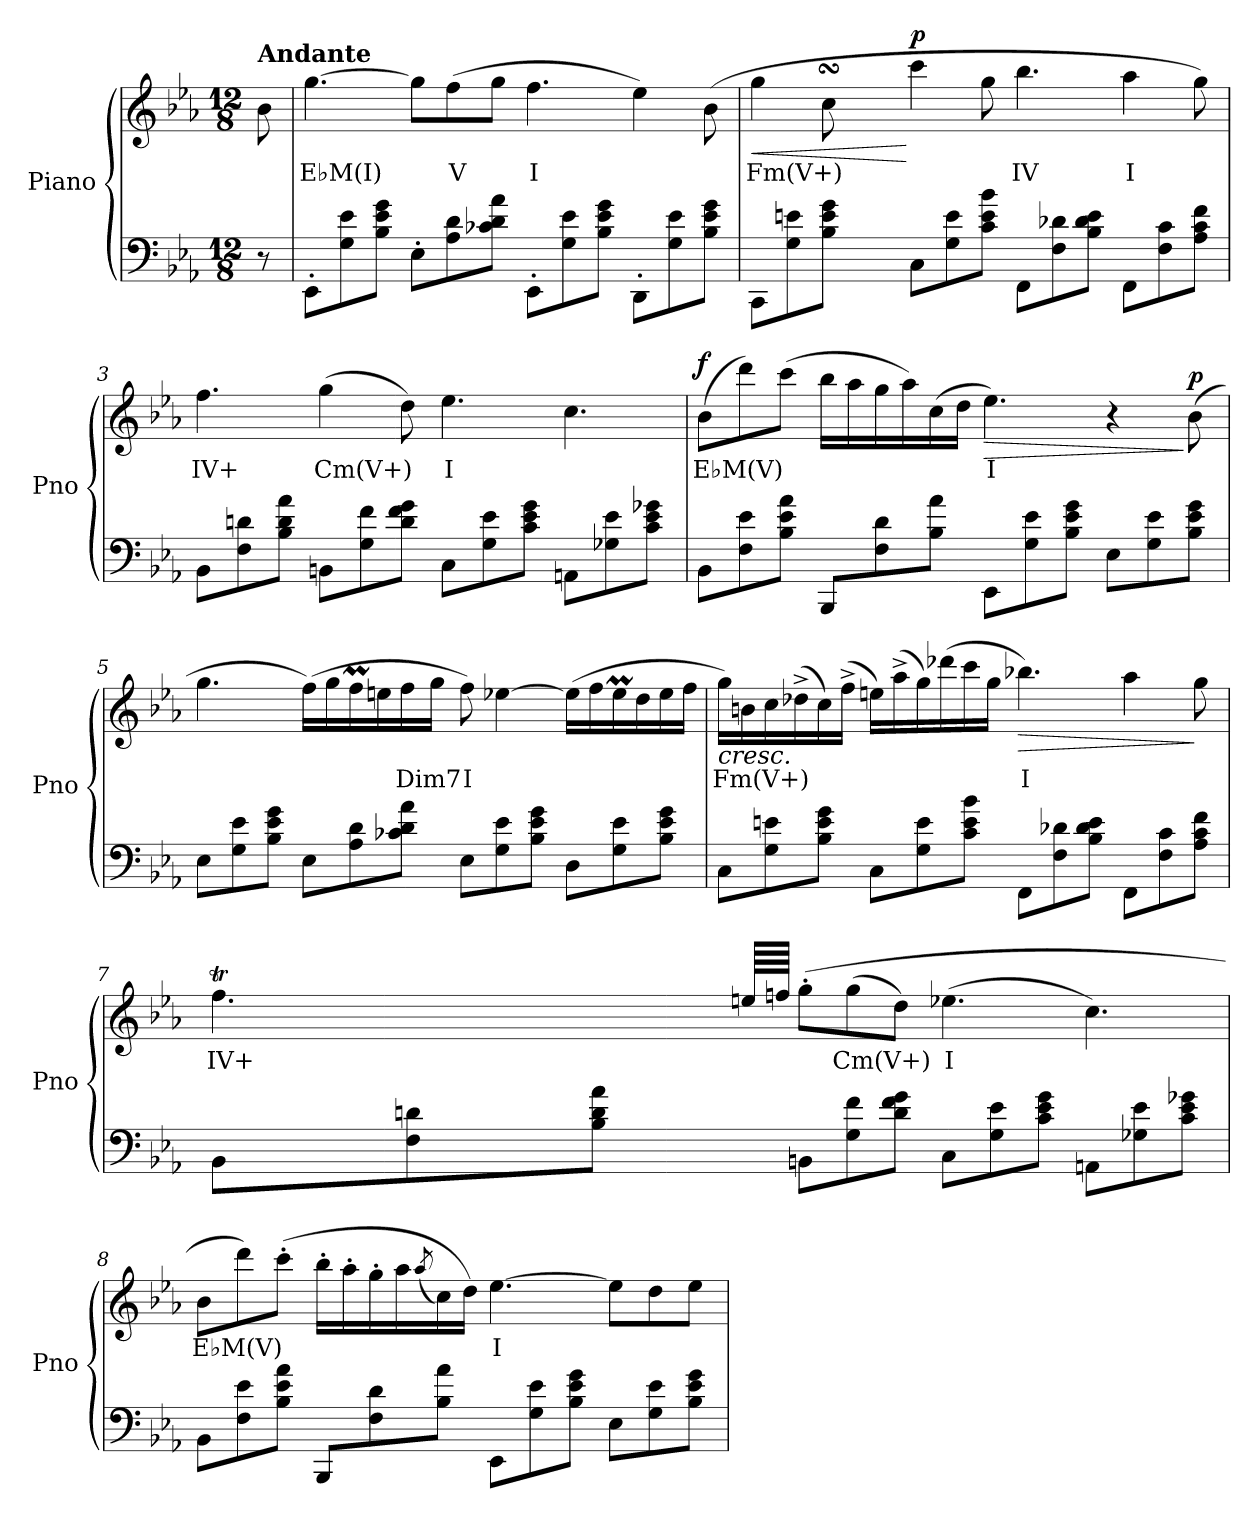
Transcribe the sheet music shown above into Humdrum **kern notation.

**kern	**kern	**text	**dynam
*part1	*part1	*part1	*part1
*staff2	*staff1	*staff1	*staff1/2
*I"Piano	*	*	*
*I'Pno	*	*	*
*clefF4	*clefG2	*	*
*k[b-e-a-]	*k[b-e-a-]	*	*
*M12/8	*M12/8	*	*
*MM66	*MM66	*	*
=	=	=	=
!	!LO:TX:a:B:t=Andante	!	!
!	!	!	!LO:DY:b
!	!	!	!LO:DY:n=1:b
8r	8b-\	.	p other-dynamics
=1	=1	=1	=1
!	!	!LO:LY:b	!
8EE-'\L	[4.gg\	E♭M(I)	.
8G\ 8e-\	.	.	.
8B-\ 8e-\ 8g\J	.	.	.
!	!	!	!LO:DY:b
8E-'\L	8gg\L]	.	other-dynamics
!	!	!LO:LY:b	!
8A-\ 8d\	(>8ff\	V	.
8c-X\ 8d\ 8a-\J	8gg\J	.	.
!	!	!LO:LY:b	!
8EE-'\L	4.ff\	I	.
8G\ 8e-\	.	.	.
8B-\ 8e-\ 8g\J	.	.	.
8DD'\L	4ee-\)	.	.
8G\ 8e-\	.	.	.
8B-\ 8e-\ 8g\J	(>8b-\	.	.
=2	=2	=2	=2
!	!	!LO:LY:b	!LO:HP:b
*	*^	*	*
8CC\L	4gg\	4ryy	Fm(V+)	<
8G\ 8en\	.	.	.	.
8B-\ 8e\ 8g\J	8ccsSSS\	32dd-X!yy	.	.
.	.	32cc!yy	.	.
.	.	32bn!yy	.	.
.	.	32cc!yy	.	.
!	!	!	!	!LO:DY:n=1:b
8C\L	4ccc\	1ryy	.	[ p
8G\ 8e\	.	.	.	.
8c\ 8e\ 8b-\J	8gg\	.	.	.
!	!	!	!LO:LY:b	!
8FF\L	4.bb-\	.	IV	.
8F\ 8d-X\	.	.	.	.
8B-\ 8d-\ 8e\J	.	.	.	.
!	!	!	!LO:LY:b	!
8FF\L	4aa-\	.	I	.
8F\ 8c\	.	.	.	.
8A-\ 8c\ 8f\J	8gg\)	8ryy	.	.
!!LO:LB:g=z
=3	=3	=3	=3	=3
!	!	!	!LO:LY:b	!
*	*v	*v	*	*
8BB-\L	4.ff\	IV+	.
8F\ 8dn\	.	.	.
8B-\ 8d\ 8a-\J	.	.	.
!	!	!LO:LY:b	!
8BBn\L	(>4gg\	Cm(V+)	.
8G\ 8f\	.	.	.
8d\ 8f\ 8g\J	8dd\)	.	.
!	!	!LO:LY:b	!
8C\L	4.ee-\	I	.
8G\ 8e-\	.	.	.
8c\ 8e-\ 8g\J	.	.	.
8AAn\L	4.cc\	.	.
8G-X\ 8e-\	.	.	.
8c\ 8e-\ 8g-X\J	.	.	.
!!LO:LB:g=z
=4	=4	=4	=4
!	!	!LO:LY:b	!LO:DY:b
8BB-\L	(>8b-\L	E♭M(V)	f
8F\ 8e-\	8ddd\)	.	.
8B-\ 8e-\ 8a-\J	(>8ccc\J	.	.
8BBB-/L	16bb-\LL	.	.
.	16aa-\	.	.
8F\ 8d\	16gg\	.	.
.	16aa-\)	.	.
8B-\ 8a-\J	(>16cc\	.	.
.	16dd\JJ	.	.
!	!	!LO:LY:b	!LO:HP:b
8EE-\L	4.ee-\)	I	>
8G\ 8e-\	.	.	.
8B-\ 8e-\ 8g\J	.	.	.
8E-\L	4r	.	.
8G\ 8e-\	.	.	.
!	!	!	!LO:DY:n=1:b
8B-\ 8e-\ 8g\J	(>8b-\	.	] p
=5	=5	=5	=5
8E-\L	4.gg\	.	.
8G\ 8e-\	.	.	.
8B-\ 8e-\ 8g\J	.	.	.
8E-\L	(>16ff\LL)	.	.
.	16gg\	.	.
8A-\ 8d\	16ffM\	.	.
.	16een\	.	.
!	!	!LO:LY:b	!
8c-X\ 8d\ 8a-\J	16ff\	Dim7	.
.	16gg\JJ	.	.
!	!	!LO:LY:b	!
8E-\L	8ff\)	I	.
8G\ 8e-\	[4ee-X\	.	.
8B-\ 8e-\ 8g\J	.	.	.
8D\L	(>16ee-\LL]	.	.
.	16ff\	.	.
8G\ 8e-\	16ee-M\	.	.
.	16dd\	.	.
8B-\ 8e-\ 8g\J	16ee-\	.	.
.	16ff\JJ	.	.
!!LO:LB:g=z
=6	=6	=6	=6
!	!	!LO:LY:b	!LO:HP:b
8C\L	16gg\LL)	Fm(V+)	<
.	16bn\	.	.
8G\ 8en\	16cc\	.	.
.	(>16dd-X^\	.	.
8B-\ 8e\ 8g\J	16cc\)	.	.
!	!	!	!LO:DY:b
.	(>16ff^\JJ	.	other-dynamics
8C\L	16een\LL)	.	.
.	(>16aa-^\	.	.
8G\ 8e\	16gg\)	.	.
.	(>16ddd-X\	.	.
8c\ 8e\ 8b-\J	16ccc\	.	.
.	16gg\JJ	.	[
!	!	!LO:LY:b	!LO:HP:b
8FF\L	4.bb-X\)	I	>
8F\ 8d-X\	.	.	.
8B-\ 8d-\ 8e\J	.	.	.
8FF\L	4aa-\	.	.
8F\ 8c\	.	.	.
8A-\ 8c\ 8f\J	8gg\	.	]
!!LO:PB:g=z
=7	=7	=7	=7
!	!	!LO:LY:b	!
*	*^	*	*
8BB-\L	4.ffT\	64gg!yy	IV+	.
.	.	64ff!yy	.	.
.	.	64gg!yy	.	.
.	.	64ff!yy	.	.
.	.	64gg!yy	.	.
.	.	64ff!yy	.	.
.	.	64gg!yy	.	.
.	.	64ff!yy	.	.
8F\ 8dn\	.	64gg!yy	.	.
.	.	64ff!yy	.	.
.	.	64gg!yy	.	.
.	.	64ff!yy	.	.
.	.	64gg!yy	.	.
.	.	64ff!yy	.	.
.	.	64gg!yy	.	.
.	.	64ff!yy	.	.
8B-\ 8d\ 8a-\J	.	64gg!yy	.	.
.	.	64ff!yy	.	.
.	.	64gg!yy	.	.
.	.	64ff!yy	.	.
.	.	64gg!yy	.	.
.	.	64ff!yy	.	.
.	.	(>64eenTTT/LLLL	.	.
.	.	64ff/JJJJ	.	.
8BBn\L	(8gg'\L	1ryy	.	.
!	!	!	!LO:LY:b	!
8G\ 8f\	(>8gg\	.	Cm(V+)	.
8d\ 8f\ 8g\J	8dd\J)	.	.	.
!	!	!	!LO:LY:b	!
8C\L	(>4.ee-X\	.	I	.
8G\ 8e-\	.	.	.	.
8c\ 8e-\ 8g\J	.	.	.	.
8AAn\L	4.cc\)	.	.	.
8G-X\ 8e-\	.	.	.	.
8c\ 8e-\ 8g-X\J	.	8ryy	.	.
!!LO:LB:g=z
=8	=8	=8	=8	=8
!	!	!	!LO:LY:b	!
*	*v	*v	*	*
8BB-\L	8b-\L	E♭M(V)	.
8F\ 8e-\	8ddd\)	.	.
8B-\ 8e-\ 8a-\J	(>8ccc'\J	.	.
8BBB-/L	16bb-'\LL	.	.
.	16aa-'\	.	.
8F\ 8d\	16gg'\	.	.
.	16aa-\	.	.
.	(<8qaa-/	.	.
8B-\ 8a-\J	16cc\)	.	.
.	16dd\JJ)	.	.
!	!	!LO:LY:b	!
8EE-\L	[4.ee-\	I	.
8G\ 8e-\	.	.	.
8B-\ 8e-\ 8g\J	.	.	.
8E-\L	8ee-\L]	.	.
8G\ 8e-\	8dd\	.	.
8B-\ 8e-\ 8g\J	8ee-\J	.	.
=	=	=	=
*-	*-	*-	*-
